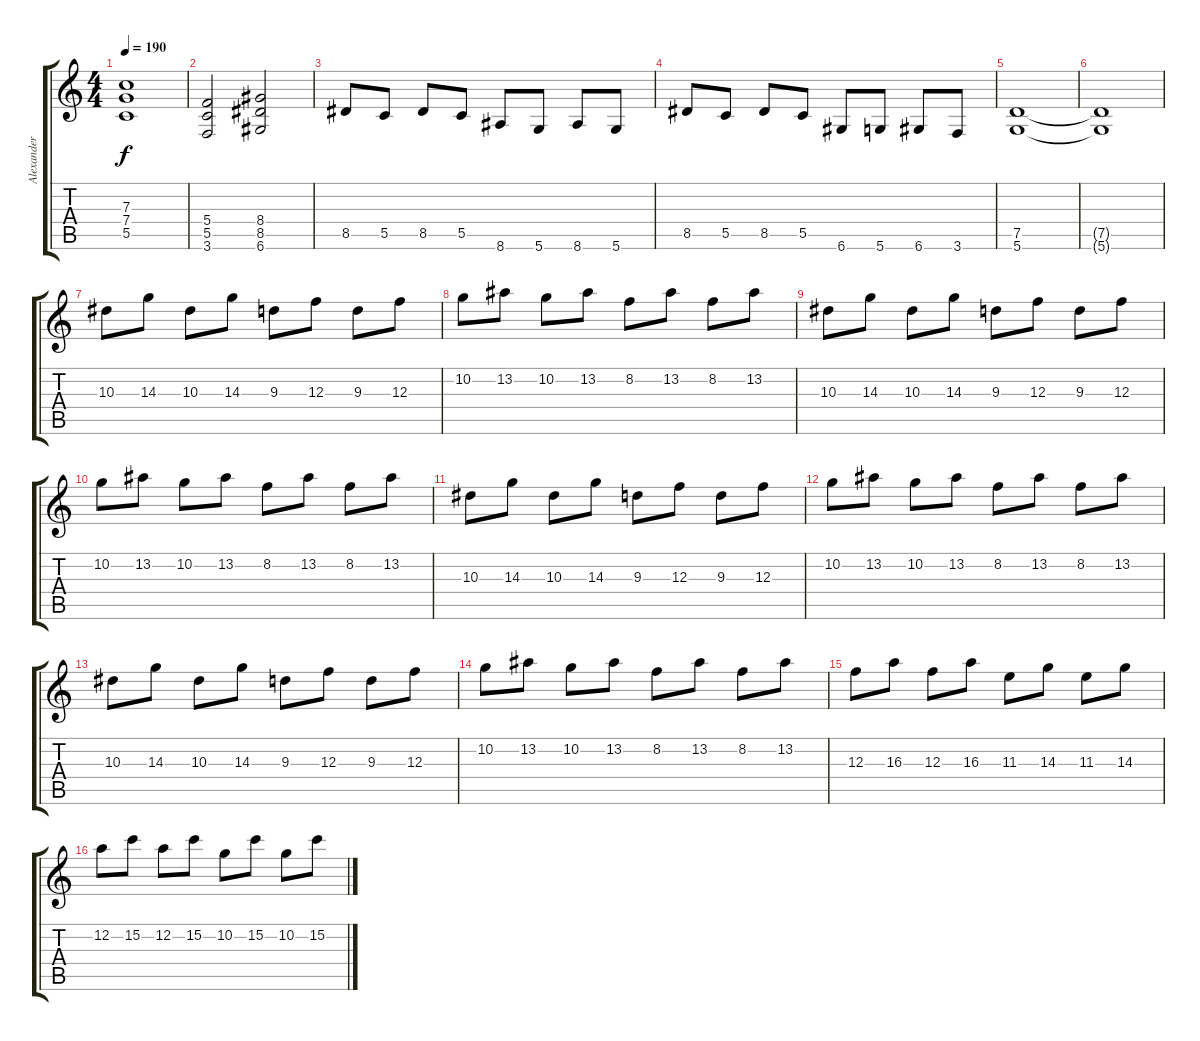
\track ("Alexander Kuoppala" "Alexander ") {instrument distortionguitar}
\staff {score tabs}
\tuning (D4 A3 F3 C3 G2 D2) {hide}
\ts (4 4)
\tempo 190
\clef g2
\ks c
(7.3 7.4 5.5).1{dy f} |
(5.4 5.5 3.6).2 (8.4 8.5 6.6).2 |
8.5.8 5.5.8 8.5.8 5.5.8 8.6.8 5.6.8 8.6.8 5.6.8 |
8.5.8 5.5.8 8.5.8 5.5.8 6.6.8 5.6.8 6.6.8 3.6.8 |
(7.5 5.6).1 |
(7.5{t} 5.6{t}).1 |
10.3.8 14.3.8 10.3.8 14.3.8 9.3.8 12.3.8 9.3.8 12.3.8 |
10.2.8 13.2.8 10.2.8 13.2.8 8.2.8 13.2.8 8.2.8 13.2.8 |
10.3.8 14.3.8 10.3.8 14.3.8 9.3.8 12.3.8 9.3.8 12.3.8 |
10.2.8 13.2.8 10.2.8 13.2.8 8.2.8 13.2.8 8.2.8 13.2.8 |
10.3.8 14.3.8 10.3.8 14.3.8 9.3.8 12.3.8 9.3.8 12.3.8 |
10.2.8 13.2.8 10.2.8 13.2.8 8.2.8 13.2.8 8.2.8 13.2.8 |
10.3.8 14.3.8 10.3.8 14.3.8 9.3.8 12.3.8 9.3.8 12.3.8 |
10.2.8 13.2.8 10.2.8 13.2.8 8.2.8 13.2.8 8.2.8 13.2.8 |
12.3.8 16.3.8 12.3.8 16.3.8 11.3.8 14.3.8 11.3.8 14.3.8 |
12.2.8 15.2.8 12.2.8 15.2.8 10.2.8 15.2.8 10.2.8 15.2.8
